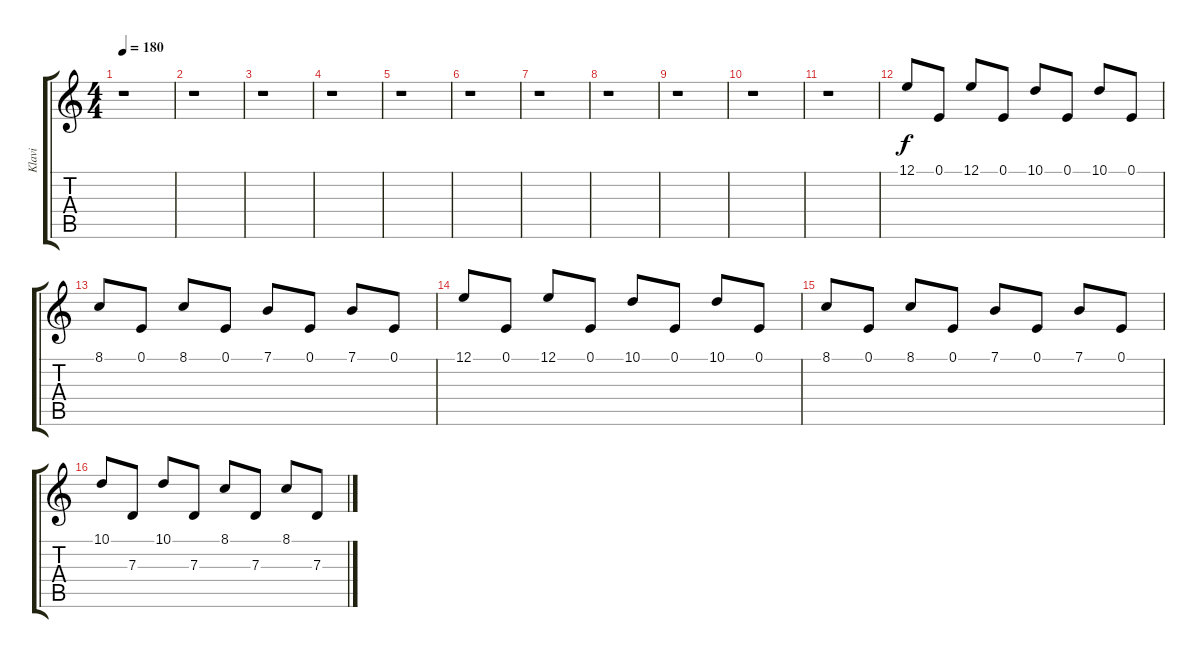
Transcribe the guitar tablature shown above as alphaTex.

\track ("Klavi" "Klavi") {instrument pad3polysynth}
\staff {score tabs}
\tuning (E4 B3 G3 D3 A2 E2) {hide}
\ts (4 4)
\tempo 180
\clef g2
\ks c
r.1{dy f} |
r.1 |
r.1 |
r.1 |
r.1 |
r.1 |
r.1 |
r.1 |
r.1 |
r.1 |
r.1 |
12.1.8 0.1.8 12.1.8 0.1.8 10.1.8 0.1.8 10.1.8 0.1.8 |
8.1.8 0.1.8 8.1.8 0.1.8 7.1.8 0.1.8 7.1.8 0.1.8 |
12.1.8 0.1.8 12.1.8 0.1.8 10.1.8 0.1.8 10.1.8 0.1.8 |
8.1.8 0.1.8 8.1.8 0.1.8 7.1.8 0.1.8 7.1.8 0.1.8 |
10.1.8 7.3.8 10.1.8 7.3.8 8.1.8 7.3.8 8.1.8 7.3.8
